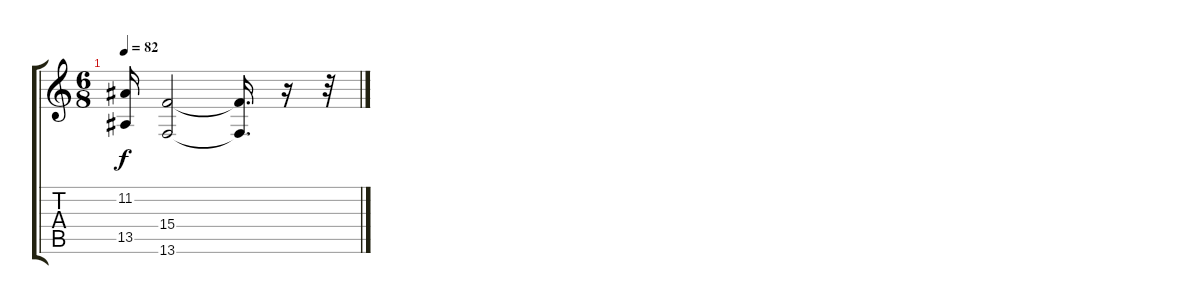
\track "" {instrument stringensemble2}
\staff {score tabs}
\tuning (E4 B3 G3 D3 A2 E2) {hide}
\ts (6 8)
\tempo 82
\clef g2
\ks c
(11.2{t} 13.5{t}).16{dy f} (15.4 13.6).2 (15.4{t} 13.6{t}).16{d} r.16 r.32
